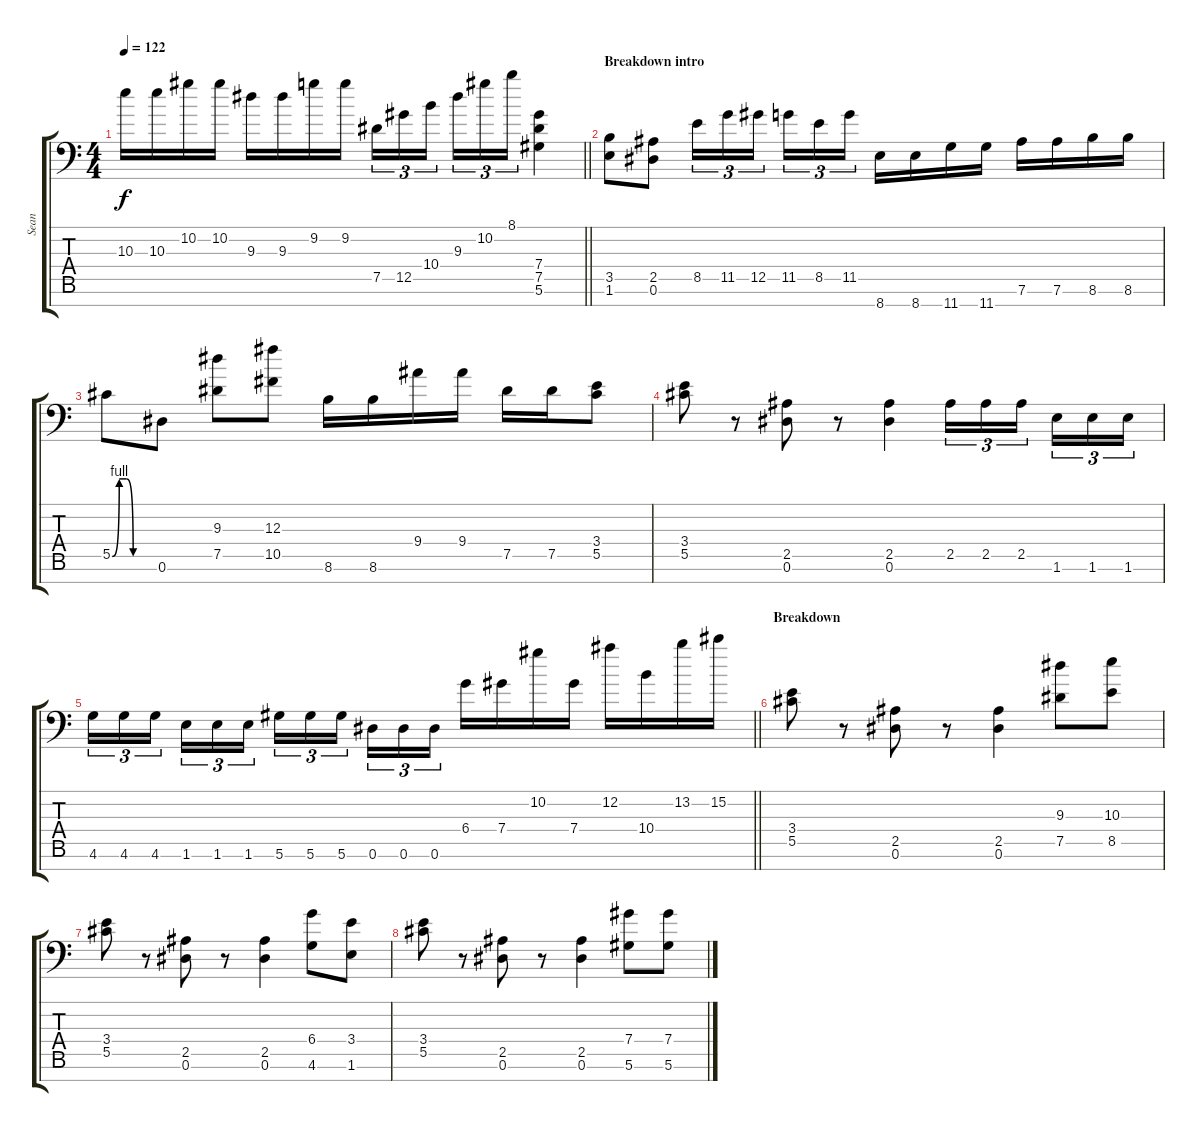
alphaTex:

\track ("Sean" "Sean") {solo instrument overdrivenguitar}
\staff {score tabs}
\tuning (Eb4 Bb3 Gb3 Db3 Ab2 Eb2 Ab1) {hide}
\ts (4 4)
\tempo 122
\clef f4
\barLineRight lightlight
\ks c
10.3.16{dy f} 10.3.16 10.2.16 10.2.16 9.3.16 9.3.16 9.2.16 9.2.16 7.5.16{tu (3 2)} 12.5.16{tu (3 2)} 10.4.16{tu (3 2) beam splitsecondary} 9.3.16{tu (3 2)} 10.2.16{tu (3 2)} 8.1.16{tu (3 2)} (7.4 7.5 5.6).4 |
\section ("" "Breakdown intro")
(3.5 1.6).8 (2.5 0.6).8 8.5.16{tu (3 2)} 11.5.16{tu (3 2)} 12.5.16{tu (3 2) beam splitsecondary} 11.5.16{tu (3 2)} 8.5.16{tu (3 2)} 11.5.16{tu (3 2)} 8.7.16 8.7.16 11.7.16 11.7.16 7.6.16 7.6.16 8.6.16 8.6.16 |
5.5{be (custom 0 0 10 4 20 4 30 0 60 0)}.8 0.6.8 (9.3 7.5).8 (12.3 10.5).8 8.6.16 8.6.16 9.4.16 9.4.16 7.5.16 7.5.16 (3.4 5.5).8 |
(3.4 5.5).8 r.8 (2.5 0.6).8 r.8 (2.5 0.6).4 2.5.16{tu (3 2)} 2.5.16{tu (3 2)} 2.5.16{tu (3 2) beam splitsecondary} 1.6.16{tu (3 2)} 1.6.16{tu (3 2)} 1.6.16{tu (3 2)} |
\barLineRight lightlight
4.6.16{tu (3 2)} 4.6.16{tu (3 2)} 4.6.16{tu (3 2) beam splitsecondary} 1.6.16{tu (3 2)} 1.6.16{tu (3 2)} 1.6.16{tu (3 2)} 5.6.16{tu (3 2)} 5.6.16{tu (3 2)} 5.6.16{tu (3 2) beam splitsecondary} 0.6.16{tu (3 2)} 0.6.16{tu (3 2)} 0.6.16{tu (3 2)} 6.4.16 7.4.16 10.2.16 7.4.16 12.2.16 10.4.16 13.2.16 15.2.16 |
\section ("" "Breakdown")
(3.4 5.5).8 r.8 (2.5 0.6).8 r.8 (2.5 0.6).4 (9.3 7.5).8 (10.3 8.5).8 |
(3.4 5.5).8 r.8 (2.5 0.6).8 r.8 (2.5 0.6).4 (6.4 4.6).8 (3.4 1.6).8 |
(3.4 5.5).8 r.8 (2.5 0.6).8 r.8 (2.5 0.6).4 (7.4 5.6).8 (7.4 5.6).8
